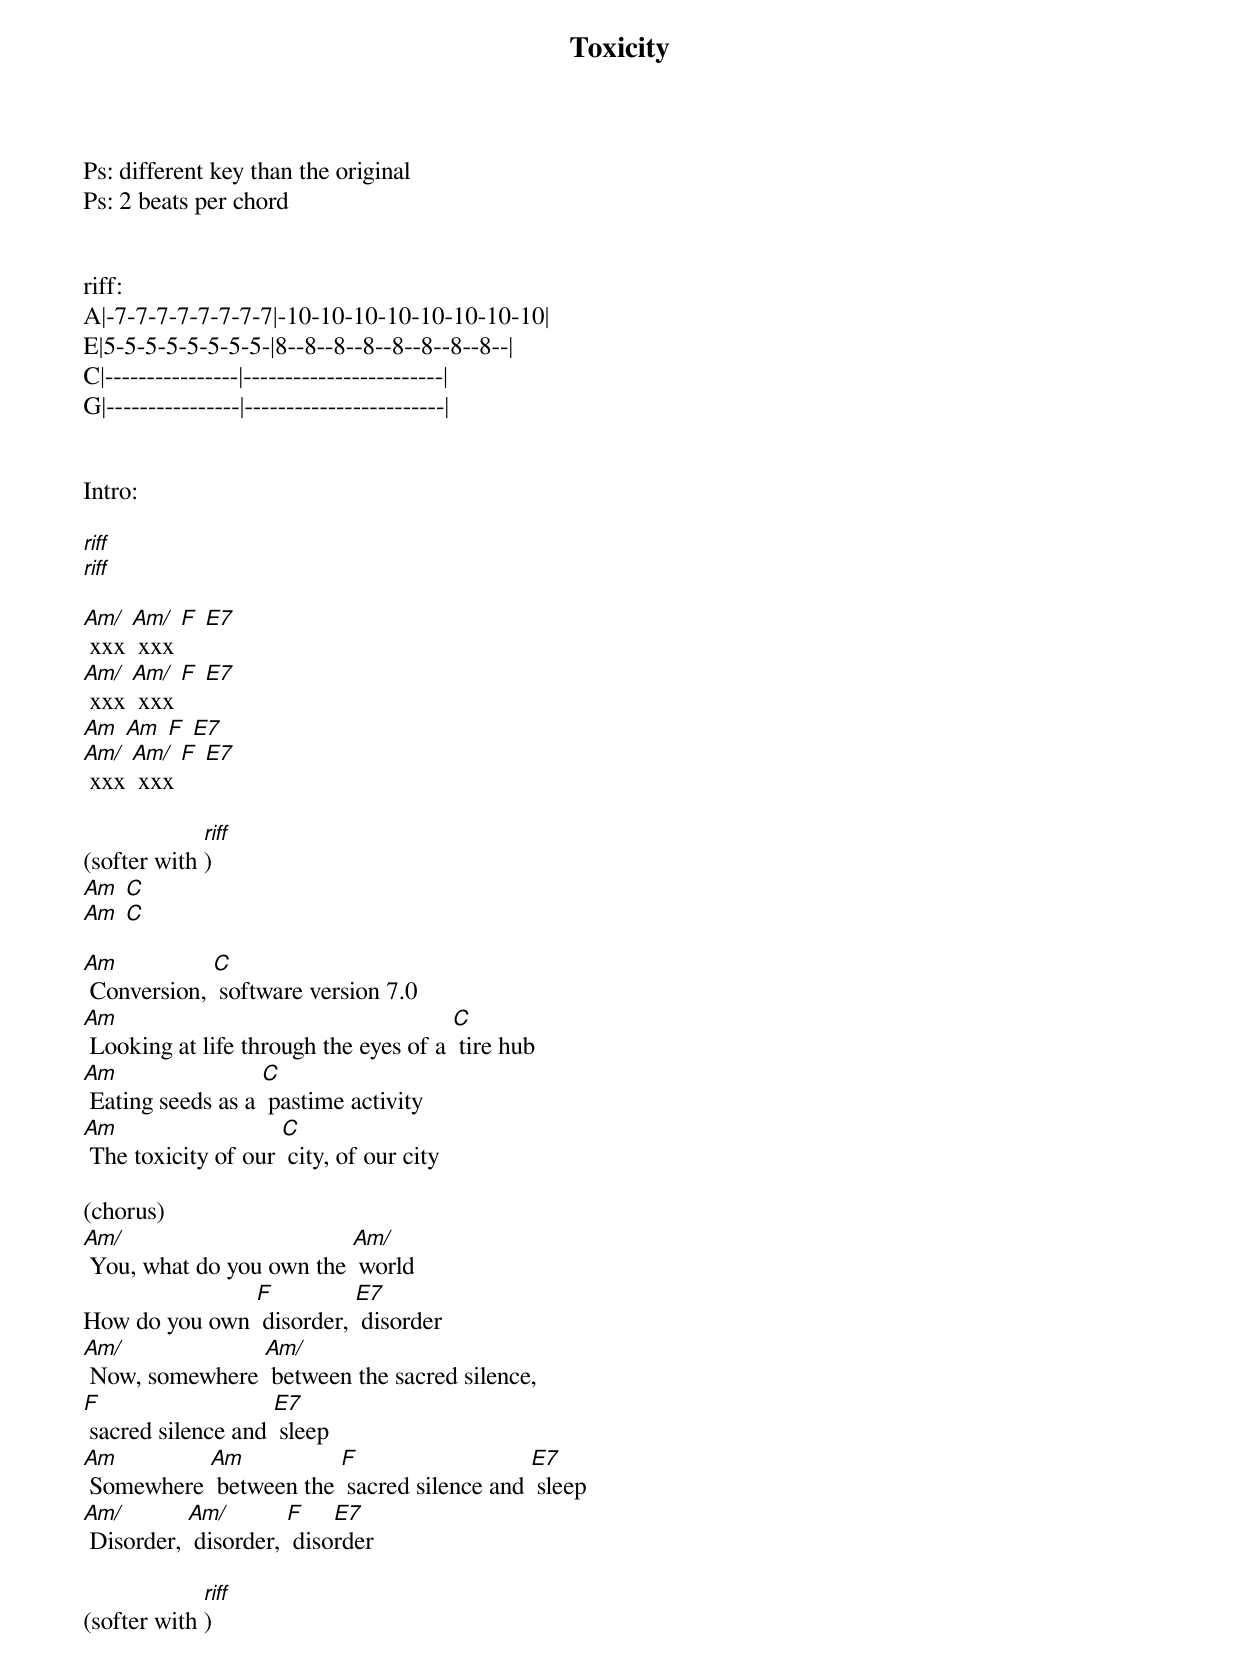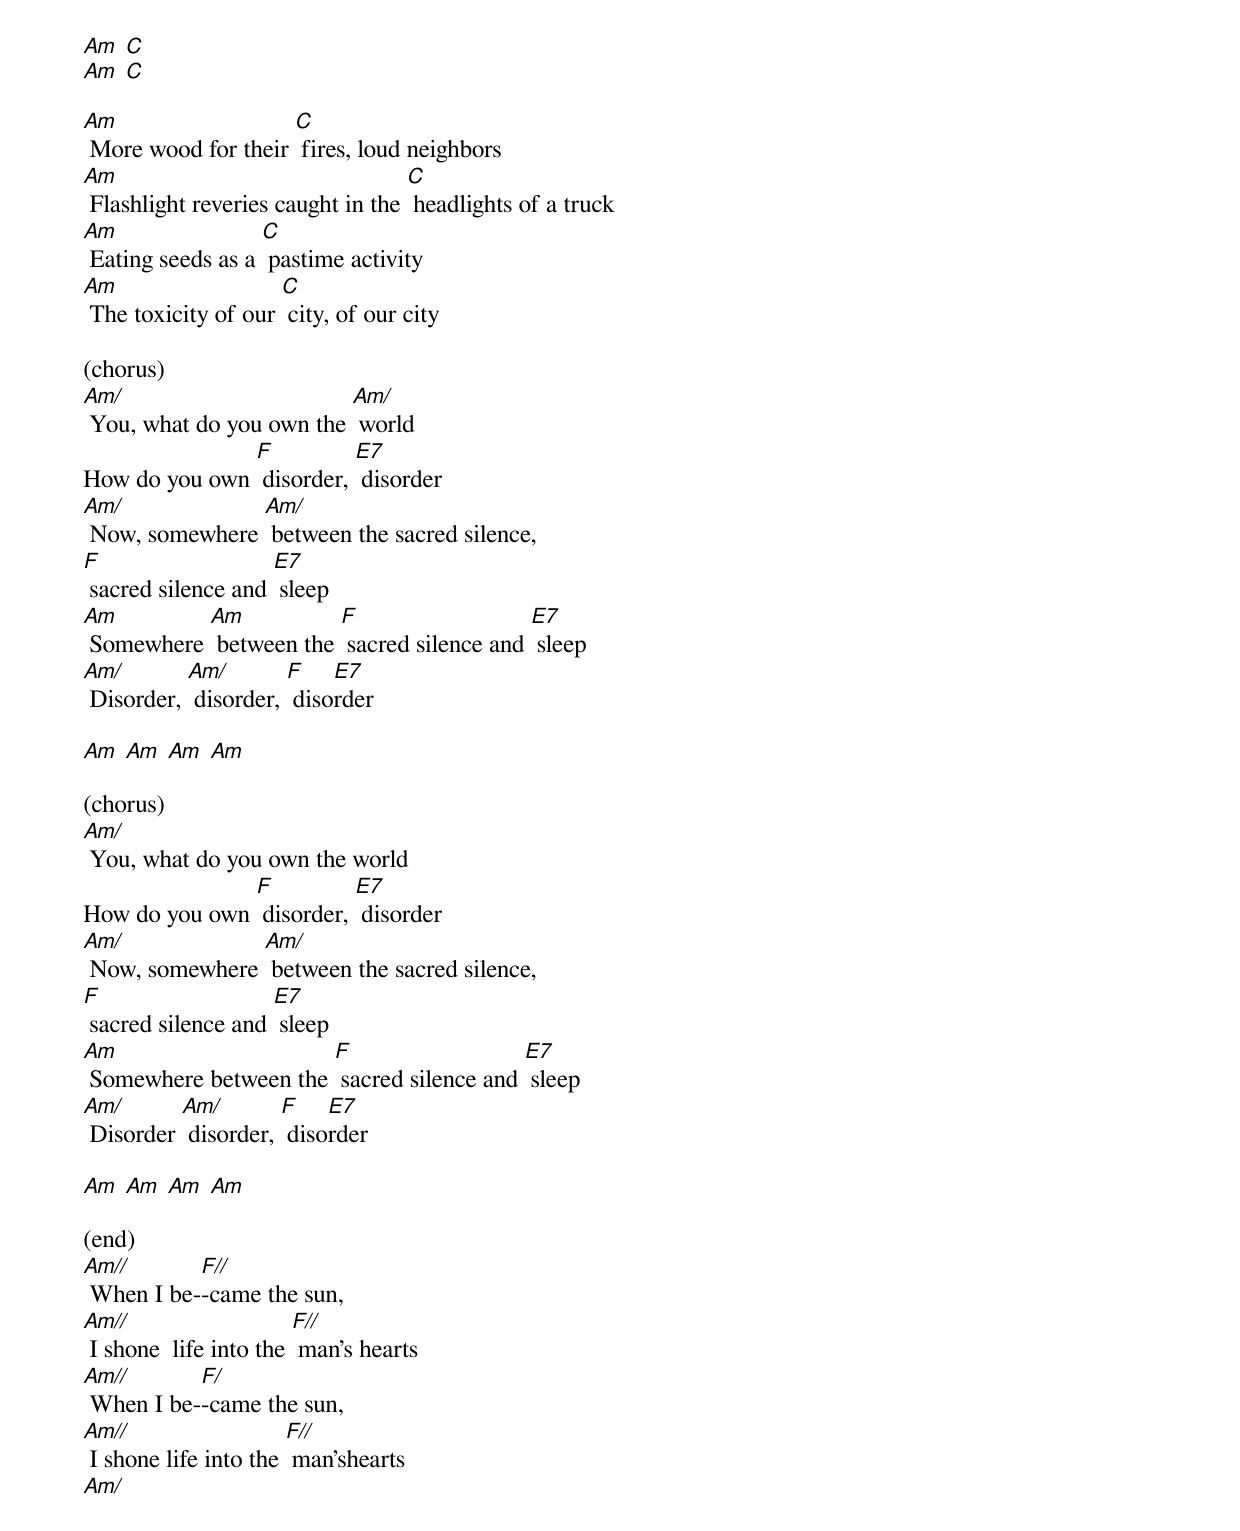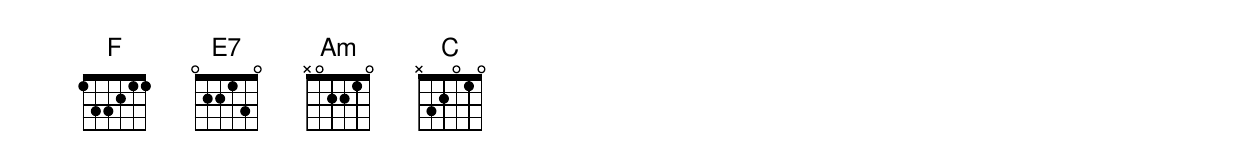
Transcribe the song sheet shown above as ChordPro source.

{t:Toxicity}
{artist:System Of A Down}
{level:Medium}
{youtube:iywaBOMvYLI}
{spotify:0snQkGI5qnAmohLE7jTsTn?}
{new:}

Ps: different key than the original
Ps: 2 beats per chord

<pre>
riff:
A|-7-7-7-7-7-7-7-7|-10-10-10-10-10-10-10-10|
E|5-5-5-5-5-5-5-5-|8--8--8--8--8--8--8--8--|
C|----------------|------------------------|
G|----------------|------------------------|
</pre>

Intro:

[riff]
[riff]

[Am/] xxx [Am/] xxx [F] [E7]
[Am/] xxx [Am/] xxx [F] [E7]
[Am] [Am] [F] [E7]
[Am/] xxx [Am/] xxx [F] [E7]

(softer with [riff])
[Am] [C]
[Am] [C]

[Am] Conversion, [C] software version 7.0
[Am] Looking at life through the eyes of a [C] tire hub
[Am] Eating seeds as a [C] pastime activity
[Am] The toxicity of our [C] city, of our city

(chorus)
[Am/] You, what do you own the [Am/] world
How do you own [F] disorder, [E7] disorder
[Am/] Now, somewhere [Am/] between the sacred silence,
[F] sacred silence and [E7] sleep
[Am] Somewhere [Am] between the [F] sacred silence and [E7] sleep
[Am/] Disorder, [Am/] disorder, [F] diso[E7]rder

(softer with [riff])
[Am] [C]
[Am] [C]

[Am] More wood for their [C] fires, loud neighbors
[Am] Flashlight reveries caught in the [C] headlights of a truck
[Am] Eating seeds as a [C] pastime activity
[Am] The toxicity of our [C] city, of our city

(chorus)
[Am/] You, what do you own the [Am/] world
How do you own [F] disorder, [E7] disorder
[Am/] Now, somewhere [Am/] between the sacred silence,
[F] sacred silence and [E7] sleep
[Am] Somewhere [Am] between the [F] sacred silence and [E7] sleep
[Am/] Disorder, [Am/] disorder, [F] diso[E7]rder

[Am] [Am] [Am] [Am]

(chorus)
[Am/] You, what do you own the world
How do you own [F] disorder, [E7] disorder
[Am/] Now, somewhere [Am/] between the sacred silence,
[F] sacred silence and [E7] sleep
[Am] Somewhere between the [F] sacred silence and [E7] sleep
[Am/] Disorder [Am/] disorder, [F] diso[E7]rder

[Am] [Am] [Am] [Am]

(end)
[Am//] When I be-[F//]-came the sun,
[Am//] I shone  life into the [F//] man's hearts
[Am//] When I be-[F/]-came the sun,
[Am//] I shone life into the [F//] man'shearts
[Am/]
